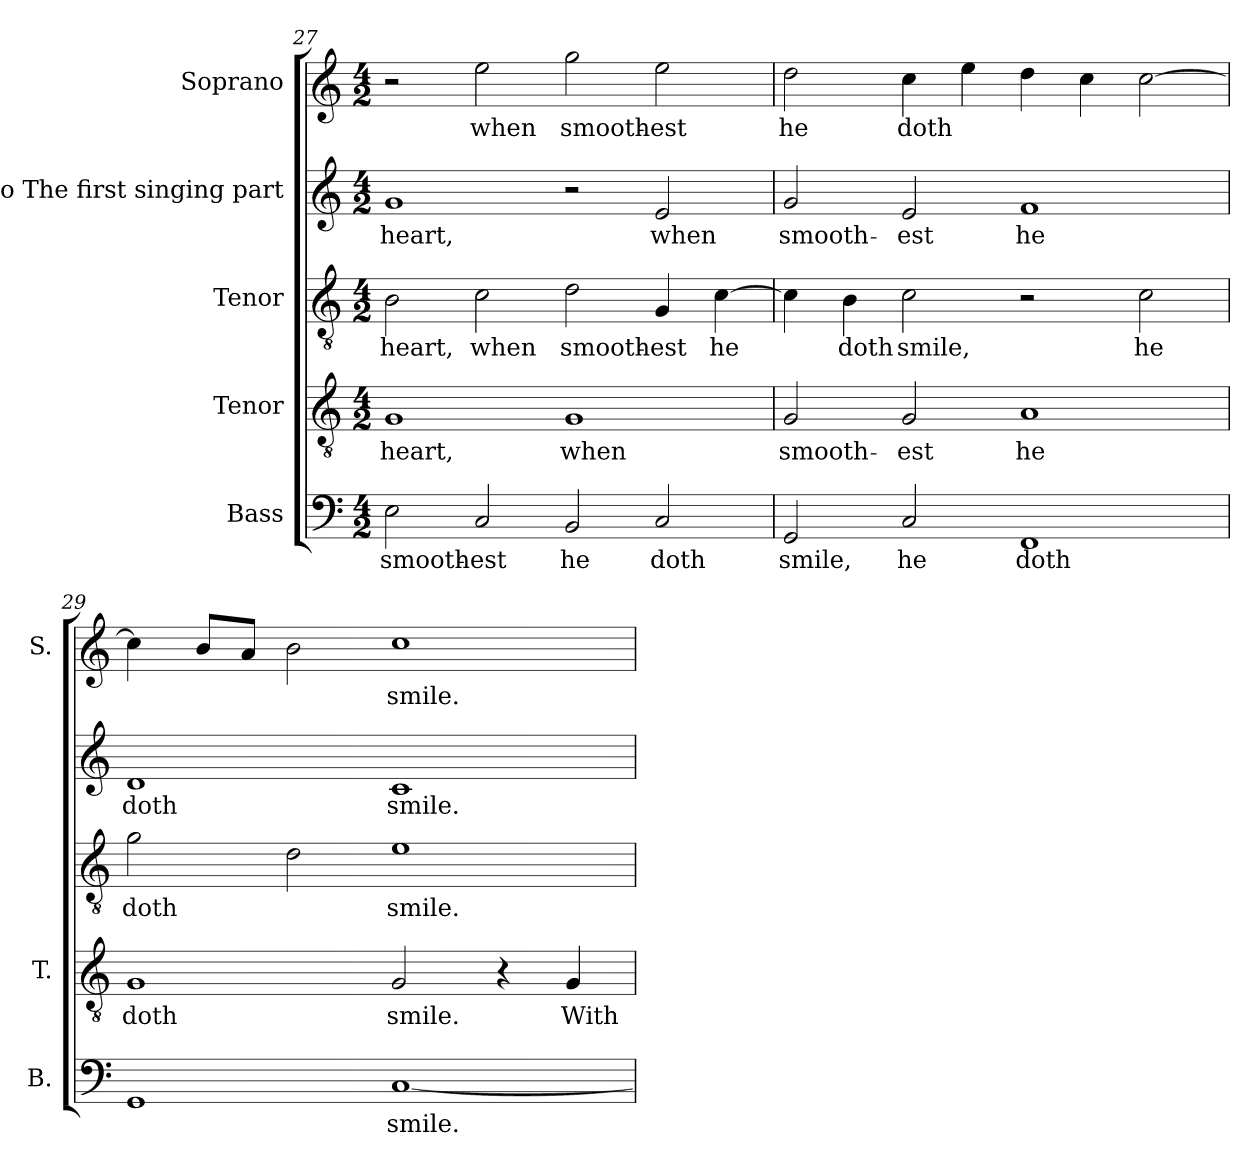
**kern	**text	**kern	**text	**kern	**text	**kern	**text	**kern	**text
*part5	*part5	*part4	*part4	*part3	*part3	*part2	*part2	*part1	*part1
*staff5	*staff5	*staff4	*staff4	*staff3	*staff3	*staff2	*staff2	*staff1	*staff1
*I"Bass	*	*I"Tenor	*	*I"Tenor	*	*I"Alto The first singing part	*	*I"Soprano	*
*I'B.	*	*I'T.	*	*	*	*	*	*I'S.	*
*clefF4	*	*clefGv2	*	*clefGv2	*	*clefG2	*	*clefG2	*
*	*	*ITrd7c12	*	*ITrd7c12	*	*ITrd7c12	*	*	*
*k[]	*	*k[]	*	*k[]	*	*k[]	*	*k[]	*
*C:	*	*C:	*	*C:	*	*C:	*	*C:	*
*M4/2	*	*M4/2	*	*M4/2	*	*M4/2	*	*M4/2	*
=27	=27	=27	=27	=27	=27	=27	=27	=27	=27
!	!LO:LY:b:color=#000000	!	!	!	!	!	!	!	!
!	!	!	!LO:LY:b:color=#000000	!	!	!	!	!	!
!	!	!	!	!	!LO:LY:b:color=#000000	!	!	!	!
!	!	!	!	!	!	!	!LO:LY:b:color=#000000	!	!
2Ei\	smooth-	1GGi	heart,	2BBi\	heart,	1Gi	heart,	2r	.
!	!LO:LY:b:color=#000000	!	!	!	!	!	!	!	!
!	!	!	!	!	!LO:LY:b:color=#000000	!	!	!	!
!	!	!	!	!	!	!	!	!	!LO:LY:b:color=#000000
2Ci/	-est	.	.	2Ci\	when	.	.	2eei\	when
!	!LO:LY:b:color=#000000	!	!	!	!	!	!	!	!
!	!	!	!LO:LY:b:color=#000000	!	!	!	!	!	!
!	!	!	!	!	!LO:LY:b:color=#000000	!	!	!	!
!	!	!	!	!	!	!	!	!	!LO:LY:b:color=#000000
2BBi/	he	1GGi	when	2Di\	smooth-	2r	.	2ggi\	smooth-
!	!LO:LY:b:color=#000000	!	!	!	!	!	!	!	!
!	!	!	!	!	!LO:LY:b:color=#000000	!	!	!	!
!	!	!	!	!	!	!	!LO:LY:b:color=#000000	!	!
!	!	!	!	!	!	!	!	!	!LO:LY:b:color=#000000
2Ci/	doth	.	.	4GGi/	-est	2Ei/	when	2eei\	-est
!	!	!	!	!	!LO:LY:b:color=#000000	!	!	!	!
.	.	.	.	[4Ci\	he	.	.	.	.
!!LO:LB:g=z
=28	=28	=28	=28	=28	=28	=28	=28	=28	=28
!	!LO:LY:b:color=#000000	!	!	!	!	!	!	!	!
!	!	!	!LO:LY:b:color=#000000	!	!	!	!	!	!
!	!	!	!	!	!	!	!LO:LY:b:color=#000000	!	!
!	!	!	!	!	!	!	!	!	!LO:LY:b:color=#000000
2GGi/	smile,	2GGi/	smooth-	4Ci\]	.	2Gi/	smooth-	2ddi\	he
!	!	!	!	!	!LO:LY:b:color=#000000	!	!	!	!
.	.	.	.	4BBi\	doth	.	.	.	.
!	!LO:LY:b:color=#000000	!	!	!	!	!	!	!	!
!	!	!	!LO:LY:b:color=#000000	!	!	!	!	!	!
!	!	!	!	!	!LO:LY:b:color=#000000	!	!	!	!
!	!	!	!	!	!	!	!LO:LY:b:color=#000000	!	!
!	!	!	!	!	!	!	!	!	!LO:LY:b:color=#000000
2Ci/	he	2GGi/	-est	2Ci\	smile,	2Ei/	-est	4cci\	doth
.	.	.	.	.	.	.	.	4eei\	.
!	!LO:LY:b:color=#000000	!	!	!	!	!	!	!	!
!	!	!	!LO:LY:b:color=#000000	!	!	!	!	!	!
!	!	!	!	!	!	!	!LO:LY:b:color=#000000	!	!
1FFi	doth	1AAi	he	2r	.	1Fi	he	4ddi\	.
.	.	.	.	.	.	.	.	4cci\	.
!	!	!	!	!	!LO:LY:b:color=#000000	!	!	!	!
.	.	.	.	2Ci\	he	.	.	[2cci\	.
=29	=29	=29	=29	=29	=29	=29	=29	=29	=29
!	!	!	!LO:LY:b:color=#000000	!	!	!	!	!	!
!	!	!	!	!	!LO:LY:b:color=#000000	!	!	!	!
!	!	!	!	!	!	!	!LO:LY:b:color=#000000	!	!
1GGi	.	1GGi	doth	2Gi\	doth	1Di	doth	4cci\]	.
.	.	.	.	.	.	.	.	8bi/L	.
.	.	.	.	.	.	.	.	8ai/J	.
.	.	.	.	2Di\	.	.	.	2bi\	.
!	!LO:LY:b:color=#000000	!	!	!	!	!	!	!	!
!	!	!	!LO:LY:b:color=#000000	!	!	!	!	!	!
!	!	!	!	!	!LO:LY:b:color=#000000	!	!	!	!
!	!	!	!	!	!	!	!LO:LY:b:color=#000000	!	!
!	!	!	!	!	!	!	!	!	!LO:LY:b:color=#000000
[1Ci	smile.	2GGi/	smile.	1Ei	smile.	1Ci	smile.	1cci	smile.
.	.	4r	.	.	.	.	.	.	.
!	!	!	!LO:LY:b:color=#000000	!	!	!	!	!	!
.	.	4GGi/	With	.	.	.	.	.	.
=	=	=	=	=	=	=	=	=	=
*-	*-	*-	*-	*-	*-	*-	*-	*-	*-
